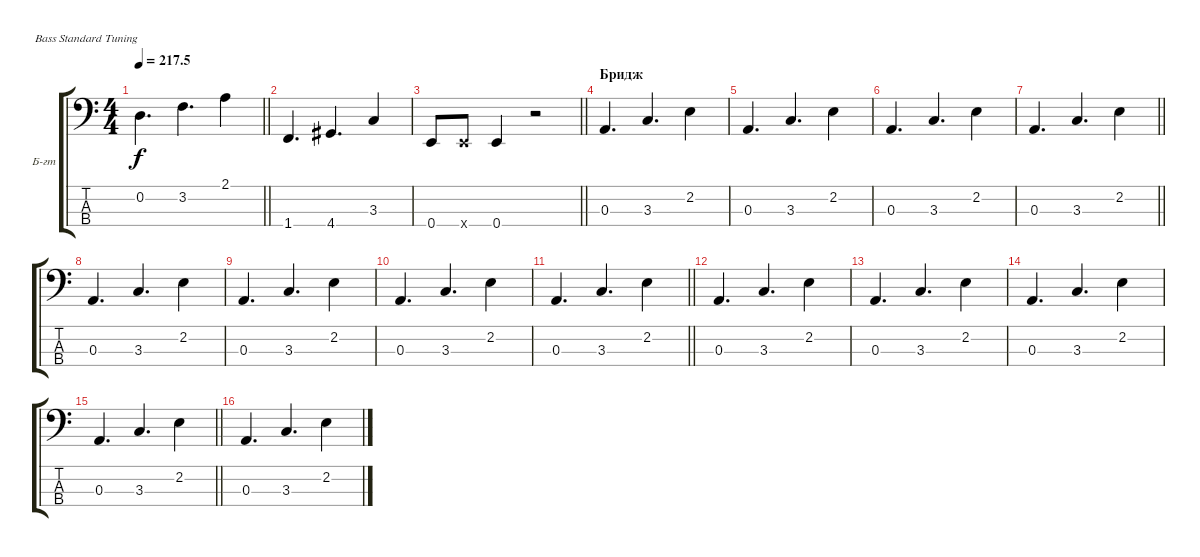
\bracketExtendMode groupsimilarinstruments
\firstSystemTrackNameOrientation horizontal
\otherSystemsTrackNameOrientation horizontal
\track ("Бас-гитара" "Б-гт") {instrument electricbassfinger}
\staff {score tabs}
\tuning (G2 D2 A1 E1)
\ts (4 4)
\tempo
217.5
\accidentals auto
\clef f4
\ottava regular
\simile none
\barLineRight lightlight
\ks c
0.2.4{d dy f} 3.2.4{d} 2.1.4 |
1.4.4{d} 4.4.4{d} 3.3.4 |
\barLineRight lightlight
0.4.8 0.4{x}.8 0.4.4 r.2 |
\section ("" "Бридж")
0.3.4{d} 3.3.4{d} 2.2.4 |
0.3.4{d} 3.3.4{d} 2.2.4 |
0.3.4{d} 3.3.4{d} 2.2.4 |
\barLineRight lightlight
0.3.4{d} 3.3.4{d} 2.2.4 |
0.3.4{d} 3.3.4{d} 2.2.4 |
0.3.4{d} 3.3.4{d} 2.2.4 |
0.3.4{d} 3.3.4{d} 2.2.4 |
\barLineRight lightlight
0.3.4{d} 3.3.4{d} 2.2.4 |
0.3.4{d} 3.3.4{d} 2.2.4 |
0.3.4{d} 3.3.4{d} 2.2.4 |
0.3.4{d} 3.3.4{d} 2.2.4 |
\barLineRight lightlight
0.3.4{d} 3.3.4{d} 2.2.4 |
0.3.4{d} 3.3.4{d} 2.2.4
